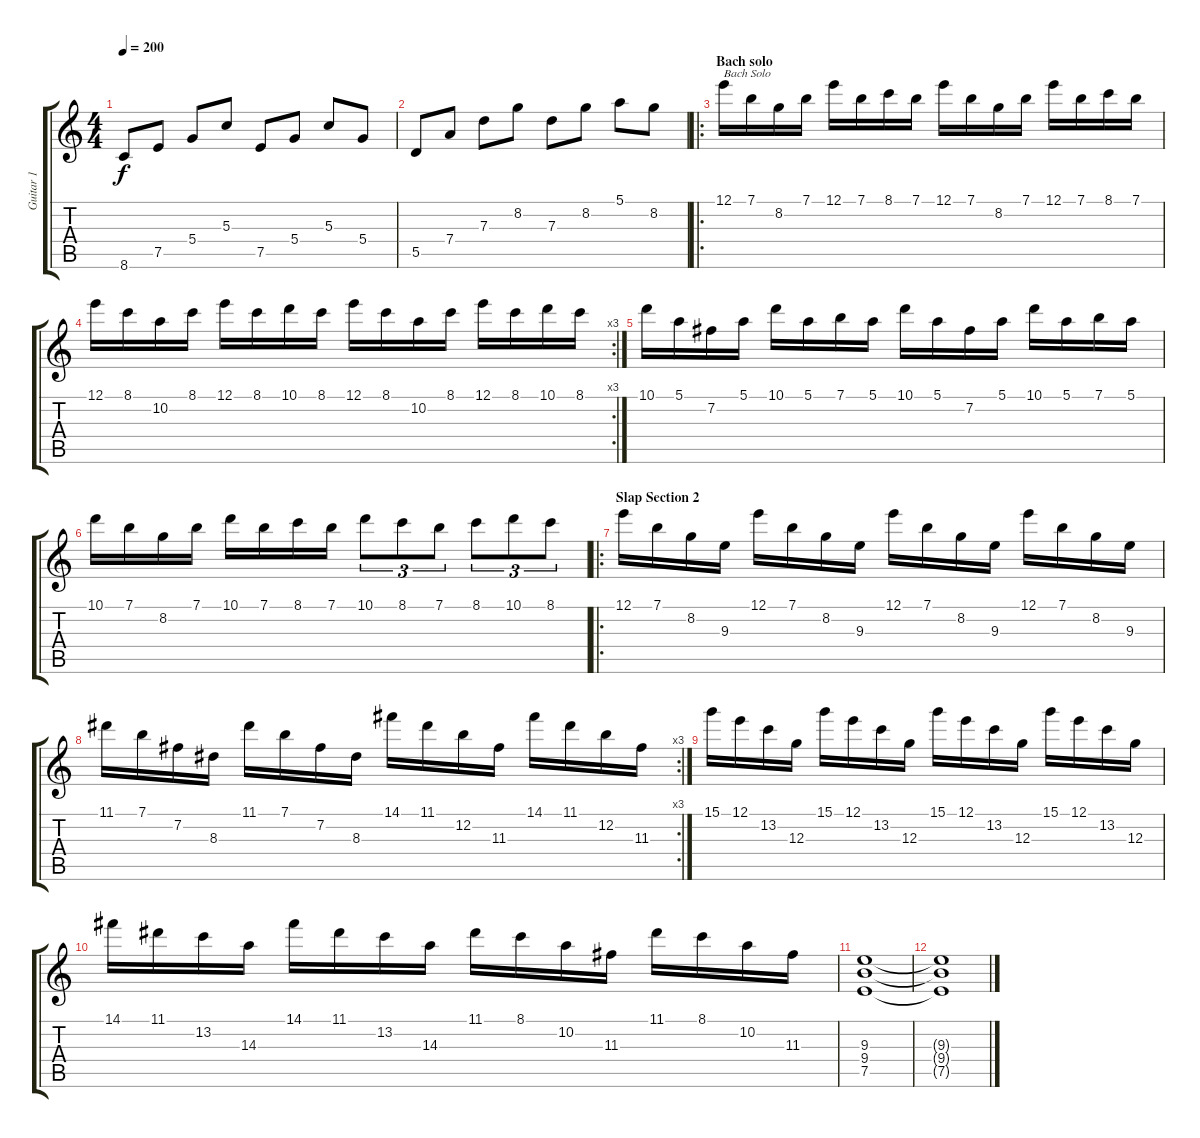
\track ("Guitar 1" "Guitar 1") {instrument overdrivenguitar}
\staff {score tabs}
\tuning (E4 B3 G3 D3 A2 E2) {hide}
\ts (4 4)
\tempo 200
\clef g2
\ks c
8.6.8{dy f} 7.5.8 5.4.8 5.3.8 7.5.8 5.4.8 5.3.8 5.4.8 |
5.5.8 7.4.8 7.3.8 8.2.8 7.3.8 8.2.8 5.1.8 8.2.8 |
\ro
\section ("" "Bach solo")
12.1.16{txt "Bach Solo"} 7.1.16 8.2.16 7.1.16 12.1.16 7.1.16 8.1.16 7.1.16 12.1.16 7.1.16 8.2.16 7.1.16 12.1.16 7.1.16 8.1.16 7.1.16 |
\rc 3
12.1.16 8.1.16 10.2.16 8.1.16 12.1.16 8.1.16 10.1.16 8.1.16 12.1.16 8.1.16 10.2.16 8.1.16 12.1.16 8.1.16 10.1.16 8.1.16 |
10.1.16 5.1.16 7.2.16 5.1.16 10.1.16 5.1.16 7.1.16 5.1.16 10.1.16 5.1.16 7.2.16 5.1.16 10.1.16 5.1.16 7.1.16 5.1.16 |
10.1.16 7.1.16 8.2.16 7.1.16 10.1.16 7.1.16 8.1.16 7.1.16 10.1.8{tu (3 2)} 8.1.8{tu (3 2)} 7.1.8{tu (3 2)} 8.1.8{tu (3 2)} 10.1.8{tu (3 2)} 8.1.8{tu (3 2)} |
\ro
\section ("" "Slap Section 2")
12.1.16 7.1.16 8.2.16 9.3.16 12.1.16 7.1.16 8.2.16 9.3.16 12.1.16 7.1.16 8.2.16 9.3.16 12.1.16 7.1.16 8.2.16 9.3.16 |
\rc 3
11.1.16 7.1.16 7.2.16 8.3.16 11.1.16 7.1.16 7.2.16 8.3.16 14.1.16 11.1.16 12.2.16 11.3.16 14.1.16 11.1.16 12.2.16 11.3.16 |
15.1.16 12.1.16 13.2.16 12.3.16 15.1.16 12.1.16 13.2.16 12.3.16 15.1.16 12.1.16 13.2.16 12.3.16 15.1.16 12.1.16 13.2.16 12.3.16 |
14.1.16 11.1.16 13.2.16 14.3.16 14.1.16 11.1.16 13.2.16 14.3.16 11.1.16 8.1.16 10.2.16 11.3.16 11.1.16 8.1.16 10.2.16 11.3.16 |
(9.3 9.4 7.5).1 |
(9.3{t} 9.4{t} 7.5{t}).1
